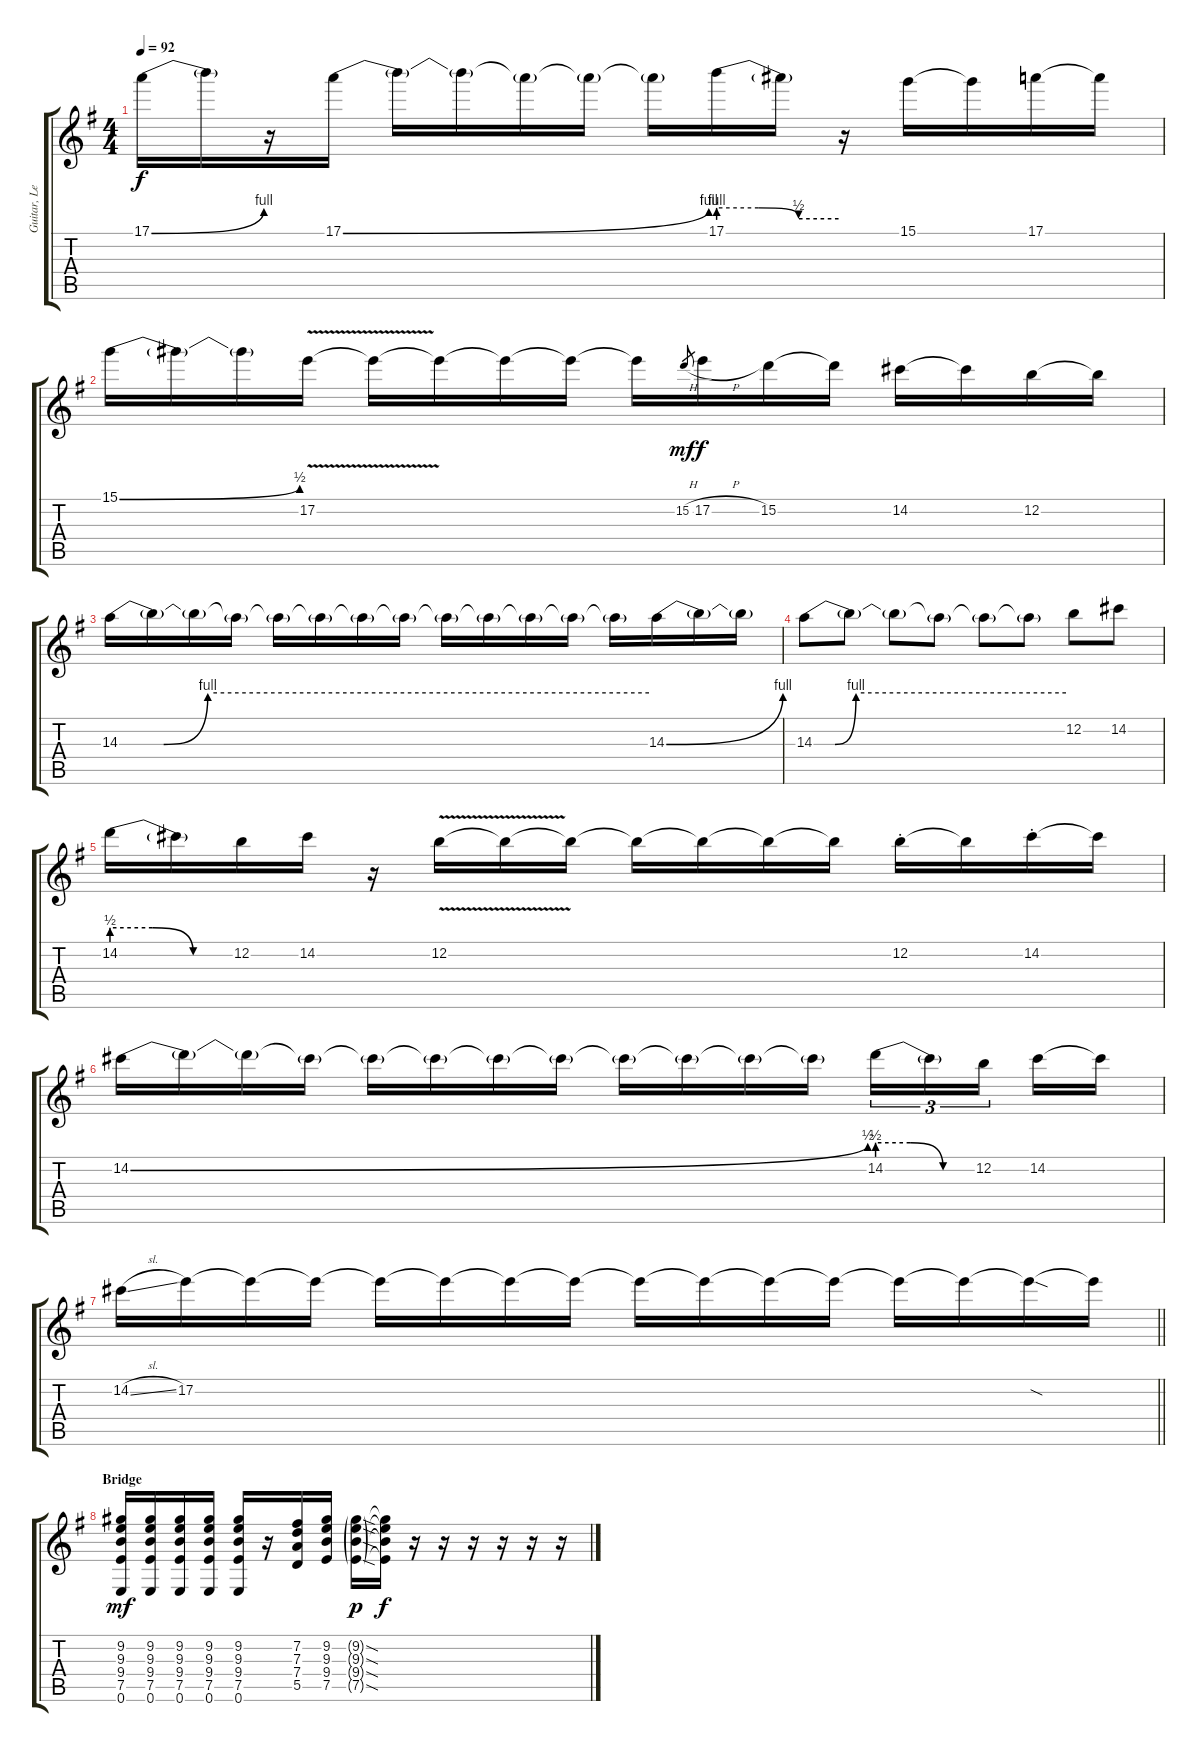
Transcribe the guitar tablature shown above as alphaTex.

\track ("Guitar, Lead" "Guitar, Le") {instrument overdrivenguitar}
\staff {score tabs}
\tuning (E4 B3 G3 D3 A2 E2) {hide}
\ts (4 4)
\tempo 92
\clef g2
\ks g
17.1{be (bend 0 0 60 4)}.16{dy f} 17.1{t}.16 r.16 17.1{be (bend 0 0 60 4)}.16 17.1{t}.16 17.1{t}.16 17.1{t}.16 17.1{t}.16 17.1{t}.16 17.1{be (custom 0 4 20 4 40 2 60 2)}.16 17.1{t}.16 r.16 15.1.16 15.1{t}.16 17.1.16 17.1{t}.16 |
15.1{be (bend 0 0 60 2)}.16 15.1{t}.16 15.1{t}.16 17.2{v}.16 17.2{t}.16 17.2{t}.16 17.2{t}.16 17.2{t}.16 17.2{t}.16 15.2{h}.8{gr dy mf} 17.2{h}.16{dy f} 15.2.16 15.2{t}.16 14.2.16 14.2{t}.16 12.2.16 12.2{t}.16 |
14.3{be (custom 0 0 5 0 10 4 60 4)}.16 14.3{t}.16 14.3{t}.16 14.3{t}.16 14.3{t}.16 14.3{t}.16 14.3{t}.16 14.3{t}.16 14.3{t}.16 14.3{t}.16 14.3{t}.16 14.3{t}.16 14.3{t}.16 14.3{be (bend 0 0 60 4)}.16 14.3{t}.16 14.3{t}.16 |
14.3{be (custom 0 0 5 0 10 4 60 4)}.8 14.3{t}.8 14.3{t}.8 14.3{t}.8 14.3{t}.8 14.3{t}.8 12.2.8 14.2.8 |
14.2{be (custom 0 2 20 2 40 0 60 0)}.16 14.2{t}.16 12.2.16 14.2.16 r.16 12.2{v}.16 12.2{t}.16 12.2{t}.16 12.2{t}.16 12.2{t}.16 12.2{t}.16 12.2{t}.16 12.2{st}.16 12.2{t}.16 14.2{st}.16 14.2{t}.16 |
14.2{be (bend 0 0 60 2)}.16 14.2{t}.16 14.2{t}.16 14.2{t}.16 14.2{t}.16 14.2{t}.16 14.2{t}.16 14.2{t}.16 14.2{t}.16 14.2{t}.16 14.2{t}.16 14.2{t}.16 14.2{be (custom 0 2 20 2 40 0 60 0)}.16{tu (3 2)} 14.2{t}.16{tu (3 2)} 12.2.16{tu (3 2) beam splitsecondary} 14.2.16 14.2{t}.16 |
\barLineRight lightlight
14.2{sl}.16 17.2.16 17.2{t}.16 17.2{t}.16 17.2{t}.16 17.2{t}.16 17.2{t}.16 17.2{t}.16 17.2{t}.16 17.2{t}.16 17.2{t}.16 17.2{t}.16 17.2{t}.16 17.2{t}.16 17.2{sod t}.16 17.2{t}.16 |
\section ("" "Bridge")
(9.2 9.3 9.4 7.5 0.6).16{dy mf} (9.2 9.3 9.4 7.5 0.6).16 (9.2 9.3 9.4 7.5 0.6).16 (9.2 9.3 9.4 7.5 0.6).16 (9.2 9.3 9.4 7.5 0.6).16 r.16 (7.2 7.3 7.4 5.5).16 (9.2 9.3 9.4 7.5).16 (9.2{sod g} 9.3{sod g} 9.4{sod g} 7.5{sod g}).16{dy p} (9.2{t} 9.3{t} 9.4{t} 7.5{t}).16{dy f} r.16 r.16 r.16 r.16 r.16 r.16
